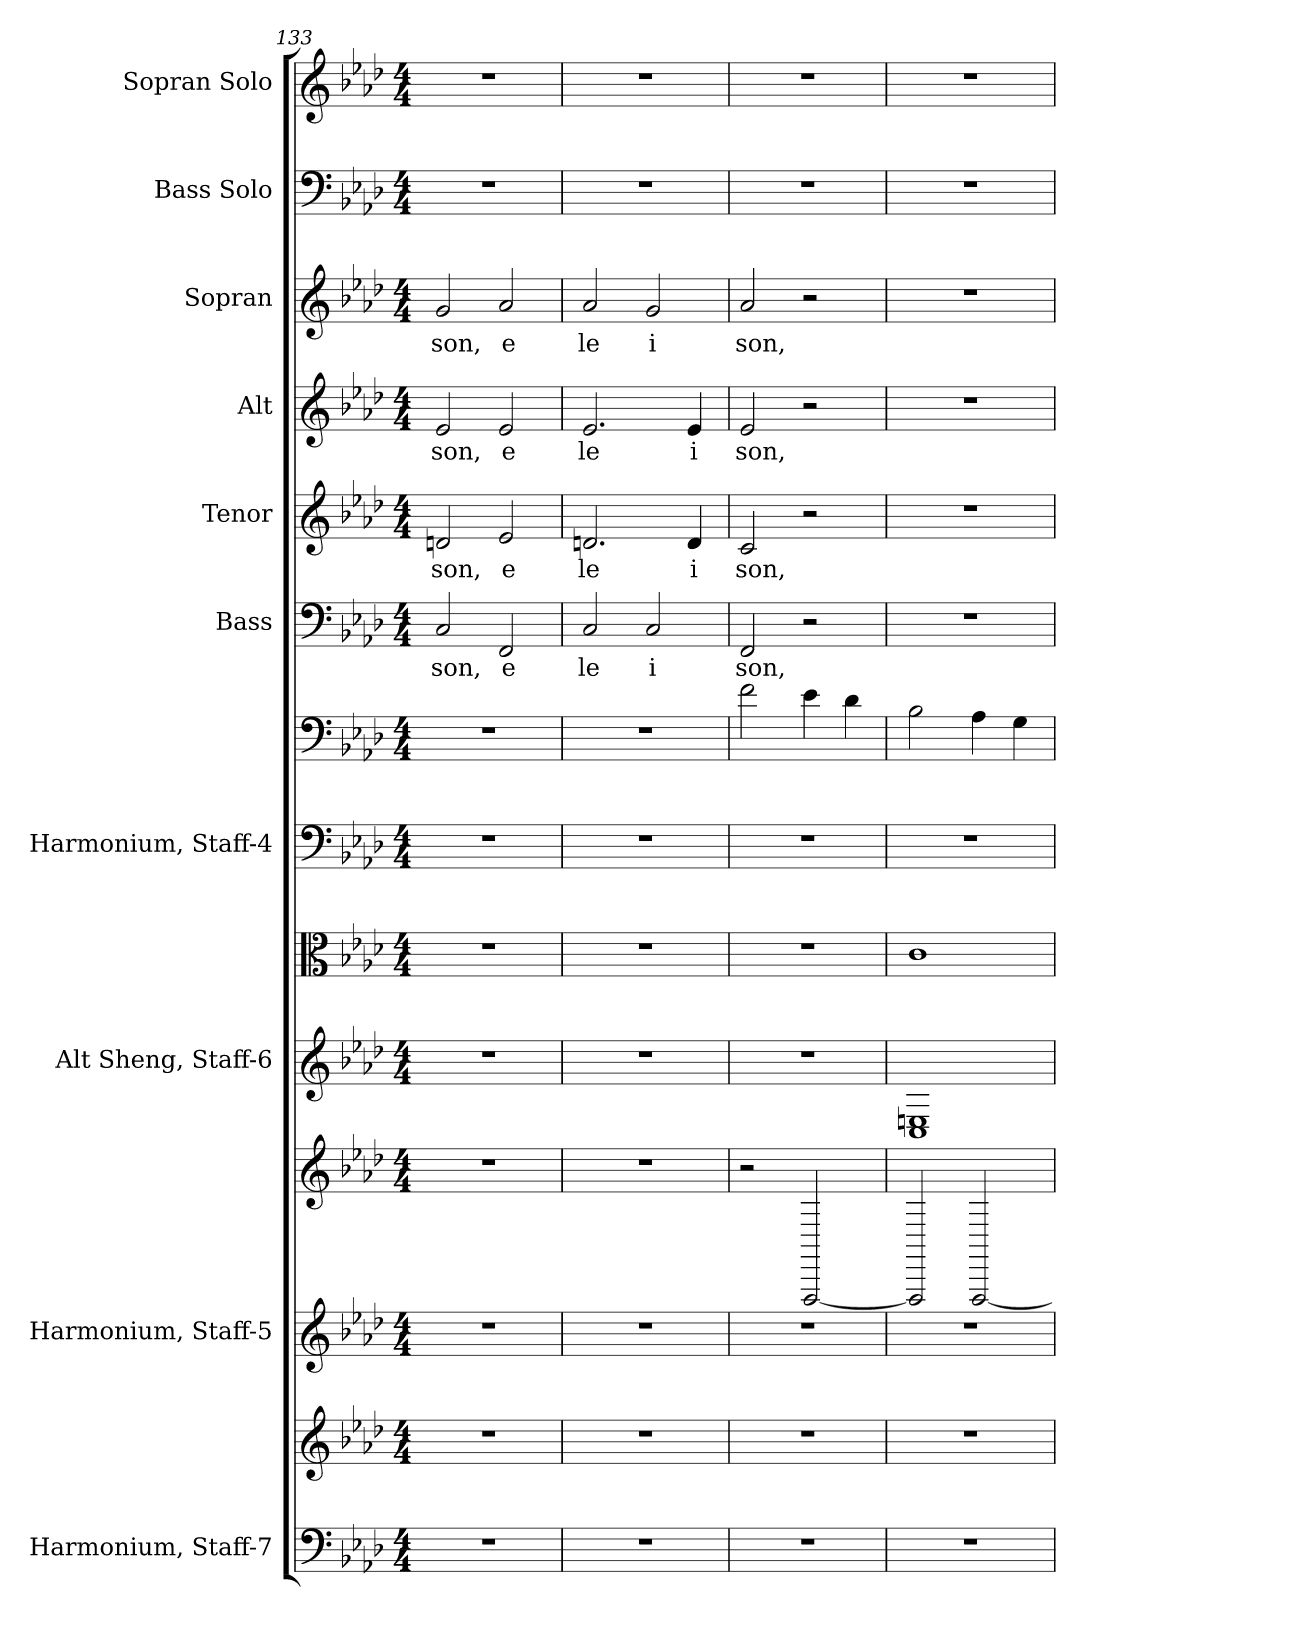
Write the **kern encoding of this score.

**kern	**kern	**kern	**kern	**kern	**kern	**kern	**kern	**kern	**text	**kern	**text	**kern	**text	**kern	**text	**kern	**kern
*part10	*part10	*part9	*part9	*part8	*part8	*part7	*part7	*part6	*part6	*part5	*part5	*part4	*part4	*part3	*part3	*part2	*part1
*staff14	*staff13	*staff12	*staff11	*staff10	*staff9	*staff8	*staff7	*staff6	*staff6	*staff5	*staff5	*staff4	*staff4	*staff3	*staff3	*staff2	*staff1
*I"Harmonium, Staff-7	*	*I"Harmonium, Staff-5	*	*I"Alt Sheng, Staff-6	*	*I"Harmonium, Staff-4	*	*I"Bass	*	*I"Tenor	*	*I"Alt	*	*I"Sopran	*	*I"Bass Solo	*I"Sopran Solo
*	*	*	*	*	*	*	*	*I'Bss	*	*I'Ten	*	*I'Alt	*	*I'Sop	*	*I'B.	*I'S.
*clefF4	*clefG2	*clefG2	*clefG2	*clefG2	*clefC3	*clefF4	*clefF4	*clefF4	*	*clefG2	*	*clefG2	*	*clefG2	*	*clefF4	*clefG2
*	*	*	*	*	*	*	*	*	*	*ITrd4c7	*	*ITrd2c3	*	*ITrd2c3	*	*	*
*k[b-e-a-d-]	*k[b-e-a-d-]	*k[b-e-a-d-]	*k[b-e-a-d-]	*k[b-e-a-d-]	*k[b-e-a-d-]	*k[b-e-a-d-]	*k[b-e-a-d-]	*k[b-e-a-d-]	*	*k[b-e-a-d-g-]	*	*k[b-]	*	*k[b-]	*	*k[b-e-a-d-]	*k[b-e-a-d-]
*M4/4	*M4/4	*M4/4	*M4/4	*M4/4	*M4/4	*M4/4	*M4/4	*M4/4	*	*M4/4	*	*M4/4	*	*M4/4	*	*M4/4	*M4/4
=133	=133	=133	=133	=133	=133	=133	=133	=133	=133	=133	=133	=133	=133	=133	=133	=133	=133
1r	1r	1r	1r	1r	1r	1r	1r	2C/	son,	2Gn/	son,	2c/	son,	2e/	son,	1r	1r
.	.	.	.	.	.	.	.	2FF/	e	2A-/	e	2c/	e	2f/	e	.	.
=134	=134	=134	=134	=134	=134	=134	=134	=134	=134	=134	=134	=134	=134	=134	=134	=134	=134
1r	1r	1r	1r	1r	1r	1r	1r	2C/	le	2.Gn/	le	2.c/	le	2f/	le	1r	1r
.	.	.	.	.	.	.	.	2C/	i	.	.	.	.	2e/	i	.	.
.	.	.	.	.	.	.	.	.	.	4G/	i	4c/	i	.	.	.	.
=135	=135	=135	=135	=135	=135	=135	=135	=135	=135	=135	=135	=135	=135	=135	=135	=135	=135
1r	1r	1r	2r	1r	1r	1r	2f\	2FF/	son,	2F/	son,	2c/	son,	2f/	son,	1r	1r
.	.	.	[2FFF/	.	.	.	4e-\	2r	.	2r	.	2r	.	2r	.	.	.
.	.	.	.	.	.	.	4d-\	.	.	.	.	.	.	.	.	.	.
=136	=136	=136	=136	=136	=136	=136	=136	=136	=136	=136	=136	=136	=136	=136	=136	=136	=136
1r	1r	1r	2FFF/]	1C 1En	1c	1r	2B-\	1r	.	1r	.	1r	.	1r	.	1r	1r
.	.	.	[2FFF/	.	.	.	4A-\	.	.	.	.	.	.	.	.	.	.
.	.	.	.	.	.	.	4G\	.	.	.	.	.	.	.	.	.	.
=	=	=	=	=	=	=	=	=	=	=	=	=	=	=	=	=	=
*-	*-	*-	*-	*-	*-	*-	*-	*-	*-	*-	*-	*-	*-	*-	*-	*-	*-
